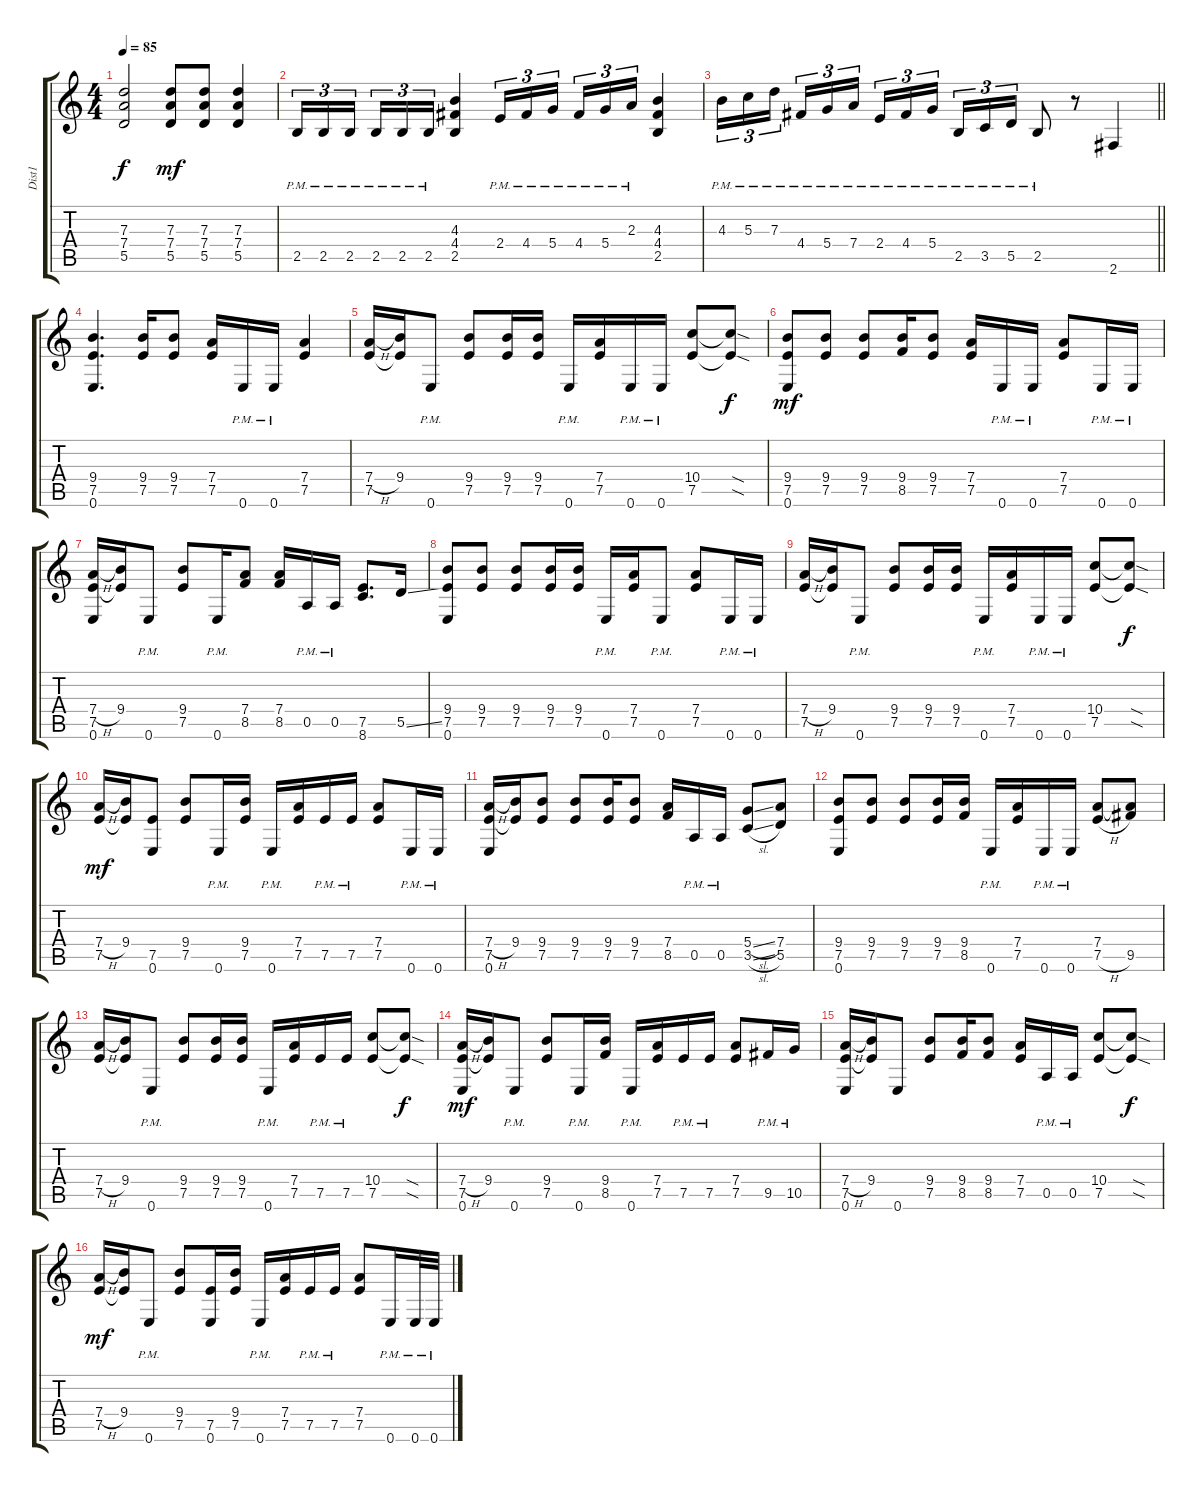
\track ("Dist1" "Dist1") {instrument distortionguitar}
\staff {score tabs}
\tuning (E4 B3 G3 D3 A2 E2) {hide}
\ts (4 4)
\tempo 85
\clef g2
\ks c
(7.3{t} 7.4{t} 5.5{t}).2{dy f} (7.3 7.4 5.5).8{dy mf} (7.3 7.4 5.5).8 (7.3 7.4 5.5).4 |
2.5{pm}.16{tu (3 2)} 2.5{pm}.16{tu (3 2)} 2.5{pm}.16{tu (3 2) beam splitsecondary} 2.5{pm}.16{tu (3 2)} 2.5{pm}.16{tu (3 2)} 2.5{pm}.16{tu (3 2)} (4.3 4.4 2.5).4 2.4{pm}.16{tu (3 2)} 4.4{pm}.16{tu (3 2)} 5.4{pm}.16{tu (3 2) beam splitsecondary} 4.4{pm}.16{tu (3 2)} 5.4{pm}.16{tu (3 2)} 2.3{pm}.16{tu (3 2)} (4.3 4.4 2.5).4 |
\barLineRight lightlight
4.3{pm}.16{tu (3 2)} 5.3{pm}.16{tu (3 2)} 7.3{pm}.16{tu (3 2) beam splitsecondary} 4.4{pm}.16{tu (3 2)} 5.4{pm}.16{tu (3 2)} 7.4{pm}.16{tu (3 2)} 2.4{pm}.16{tu (3 2)} 4.4{pm}.16{tu (3 2)} 5.4{pm}.16{tu (3 2) beam splitsecondary} 2.5{pm}.16{tu (3 2)} 3.5{pm}.16{tu (3 2)} 5.5{pm}.16{tu (3 2)} 2.5{pm}.8 r.8 2.6.4 |
\section ("" "")
(9.4 7.5 0.6).4{d} (9.4 7.5).16 (9.4 7.5).8 (7.4 7.5).16 0.6{pm}.16 0.6{pm}.16 (7.4 7.5).4 |
(7.4{h} 7.5).16 (9.4 7.5{t}).16 0.6{pm}.8 (9.4 7.5).8 (9.4 7.5).16 (9.4 7.5).16 0.6{pm}.16 (7.4 7.5).16 0.6{pm}.16 0.6{pm}.16 (10.4 7.5).8 (10.4{sod t} 7.5{sod t}).8{dy f} |
(9.4 7.5 0.6).8{dy mf} (9.4 7.5).8 (9.4 7.5).8 (9.4 8.5).16 (9.4 7.5).8 (7.4 7.5).16 0.6{pm}.16 0.6{pm}.16 (7.4 7.5).8 0.6{pm}.16 0.6{pm}.16 |
(7.4{h} 7.5 0.6).16 (9.4 7.5{t}).16 0.6{pm}.8 (9.4 7.5).8 0.6{pm}.16 (7.4 8.5).8 (7.4 8.5).16 0.5{pm}.16 0.5{pm}.16 (7.5 8.6).8{d} 5.5{ss}.16 |
(9.4 7.5 0.6).8 (9.4 7.5).8 (9.4 7.5).8 (9.4 7.5).16 (9.4 7.5).16 0.6{pm}.16 (7.4 7.5).16 0.6{pm}.8 (7.4 7.5).8 0.6{pm}.16 0.6{pm}.16 |
(7.4{h} 7.5).16 (9.4 7.5{t}).16 0.6{pm}.8 (9.4 7.5).8 (9.4 7.5).16 (9.4 7.5).16 0.6{pm}.16 (7.4 7.5).16 0.6{pm}.16 0.6{pm}.16 (10.4 7.5).8 (10.4{sod t} 7.5{sod t}).8{dy f} |
(7.4{h} 7.5).16{dy mf} (9.4 7.5{t}).16 (7.5 0.6).8 (9.4 7.5).8 0.6{pm}.16 (9.4 7.5).16 0.6{pm}.16 (7.4 7.5).16 7.5{pm}.16 7.5{pm}.16 (7.4 7.5).8 0.6{pm}.16 0.6{pm}.16 |
(7.4{h} 7.5 0.6).16 (9.4 7.5{t}).16 (9.4 7.5).8 (9.4 7.5).8 (9.4 7.5).16 (9.4 7.5).8 (7.4 8.5).16 0.5{pm}.16 0.5{pm}.16 (5.4{sl} 3.5{sl}).8 (7.4 5.5).8 |
(9.4 7.5 0.6).8 (9.4 7.5).8 (9.4 7.5).8 (9.4 7.5).16 (9.4 8.5).16 0.6{pm}.16 (7.4 7.5).16 0.6{pm}.16 0.6{pm}.16 (7.4 7.5{h}).8 (7.4{t} 9.5).8 |
(7.4{h} 7.5).16 (9.4 7.5{t}).16 0.6{pm}.8 (9.4 7.5).8 (9.4 7.5).16 (9.4 7.5).16 0.6{pm}.16 (7.4 7.5).16 7.5{pm}.16 7.5{pm}.16 (10.4 7.5).8 (10.4{sod t} 7.5{sod t}).8{dy f} |
(7.4{h} 7.5 0.6).16{dy mf} (9.4 7.5{t}).16 0.6{pm}.8 (9.4 7.5).8 0.6{pm}.16 (9.4 8.5).16 0.6{pm}.16 (7.4 7.5).16 7.5{pm}.16 7.5{pm}.16 (7.4 7.5).8 9.5{pm}.16 10.5{pm}.16 |
(7.4{h} 7.5 0.6).16 (9.4 7.5{t}).16 0.6.8 (9.4 7.5).8 (9.4 8.5).16 (9.4 8.5).8 (7.4 7.5).16 0.5{pm}.16 0.5{pm}.16 (10.4 7.5).8 (10.4{sod t} 7.5{sod t}).8{dy f} |
(7.4{h} 7.5).16{dy mf} (9.4 7.5{t}).16 0.6{pm}.8 (9.4 7.5).8 (7.5 0.6).16 (9.4 7.5).16 0.6{pm}.16 (7.4 7.5).16 7.5{pm}.16 7.5{pm}.16 (7.4 7.5).8 0.6{pm}.16 0.6{pm}.32 0.6{pm}.32
